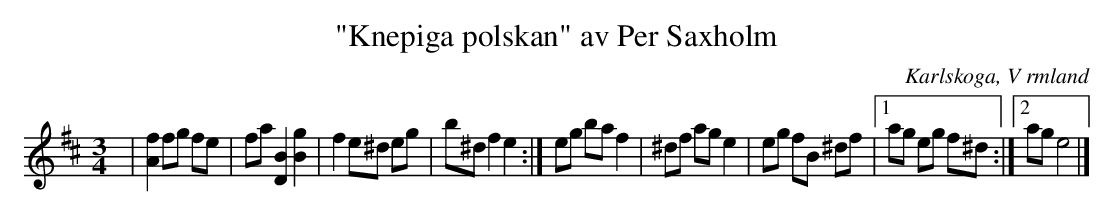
X:1
T:"Knepiga polskan" av Per Saxholm
O:Karlskoga, V rmland
M:3/4
L:1/8
K:Bm
|[Af]2 fg fe|fa [DB]2 [Bg]2|f2 e^d eg|b^d f2 e2:|eg ba f2|^df ag e2|eg fB ^df|1ag eg f^d:|2ag e4|]
